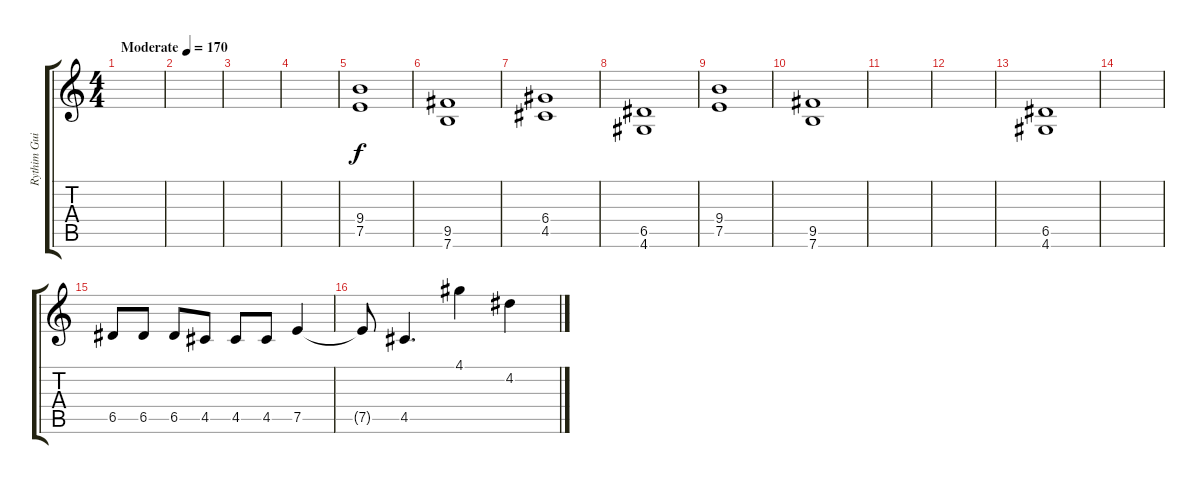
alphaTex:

\track ("Rythim Guitar" "Rythim Gui") {instrument overdrivenguitar}
\staff {score tabs}
\tuning (E4 B3 G3 D3 A2 E2) {hide}
\ts (4 4)
\tempo (170 "Moderate")
\clef g2
\ks c
|
|
|
|
(9.4 7.5).1 |
(9.5 7.6).1 |
(6.4 4.5).1 |
(6.5 4.6).1 |
(9.4 7.5).1 |
(9.5 7.6).1 |
|
|
(6.5 4.6).1 |
|
6.5.8 6.5.8 6.5.8 4.5.8 4.5.8 4.5.8 7.5.4 |
7.5{t}.8 4.5.4{d} 4.1.4 4.2.4
